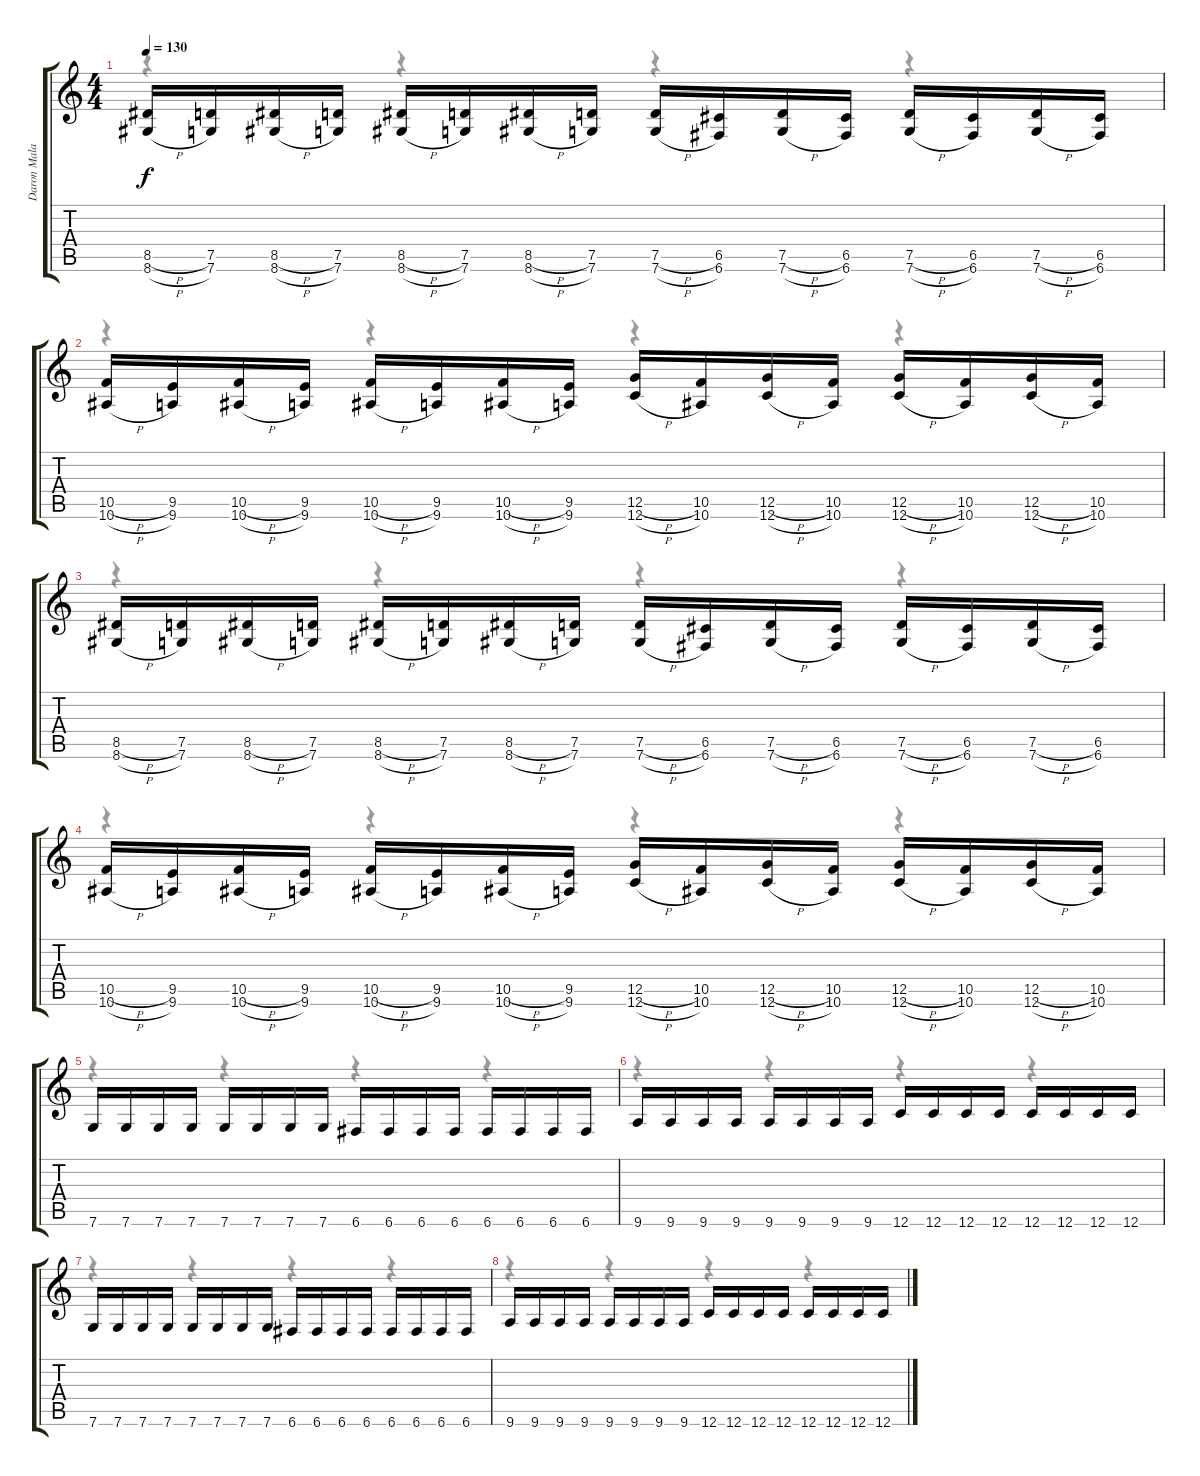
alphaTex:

\track ("Daron Malakian" "Daron Mala") {instrument distortionguitar}
\staff {score tabs}
\tuning (D4 A3 F3 C3 G2 C2) {hide}
\voice
\ts (4 4)
\tempo 130
\clef g2
\ks c
(8.5{h} 8.6{h}).16{dy f} (7.5 7.6).16 (8.5{h} 8.6{h}).16 (7.5 7.6).16 (8.5{h} 8.6{h}).16 (7.5 7.6).16 (8.5{h} 8.6{h}).16 (7.5 7.6).16 (7.5{h} 7.6{h}).16 (6.5 6.6).16 (7.5{h} 7.6{h}).16 (6.5 6.6).16 (7.5{h} 7.6{h}).16 (6.5 6.6).16 (7.5{h} 7.6{h}).16 (6.5 6.6).16 |
(10.5{h} 10.6{h}).16 (9.5 9.6).16 (10.5{h} 10.6{h}).16 (9.5 9.6).16 (10.5{h} 10.6{h}).16 (9.5 9.6).16 (10.5{h} 10.6{h}).16 (9.5 9.6).16 (12.5{h} 12.6{h}).16 (10.5 10.6).16 (12.5{h} 12.6{h}).16 (10.5 10.6).16 (12.5{h} 12.6{h}).16 (10.5 10.6).16 (12.5{h} 12.6{h}).16 (10.5 10.6).16 |
(8.5{h} 8.6{h}).16 (7.5 7.6).16 (8.5{h} 8.6{h}).16 (7.5 7.6).16 (8.5{h} 8.6{h}).16 (7.5 7.6).16 (8.5{h} 8.6{h}).16 (7.5 7.6).16 (7.5{h} 7.6{h}).16 (6.5 6.6).16 (7.5{h} 7.6{h}).16 (6.5 6.6).16 (7.5{h} 7.6{h}).16 (6.5 6.6).16 (7.5{h} 7.6{h}).16 (6.5 6.6).16 |
(10.5{h} 10.6{h}).16 (9.5 9.6).16 (10.5{h} 10.6{h}).16 (9.5 9.6).16 (10.5{h} 10.6{h}).16 (9.5 9.6).16 (10.5{h} 10.6{h}).16 (9.5 9.6).16 (12.5{h} 12.6{h}).16 (10.5 10.6).16 (12.5{h} 12.6{h}).16 (10.5 10.6).16 (12.5{h} 12.6{h}).16 (10.5 10.6).16 (12.5{h} 12.6{h}).16 (10.5 10.6).16 |
7.6.16 7.6.16 7.6.16 7.6.16 7.6.16 7.6.16 7.6.16 7.6.16 6.6.16 6.6.16 6.6.16 6.6.16 6.6.16 6.6.16 6.6.16 6.6.16 |
9.6.16 9.6.16 9.6.16 9.6.16 9.6.16 9.6.16 9.6.16 9.6.16 12.6.16 12.6.16 12.6.16 12.6.16 12.6.16 12.6.16 12.6.16 12.6.16 |
7.6.16 7.6.16 7.6.16 7.6.16 7.6.16 7.6.16 7.6.16 7.6.16 6.6.16 6.6.16 6.6.16 6.6.16 6.6.16 6.6.16 6.6.16 6.6.16 |
9.6.16 9.6.16 9.6.16 9.6.16 9.6.16 9.6.16 9.6.16 9.6.16 12.6.16 12.6.16 12.6.16 12.6.16 12.6.16 12.6.16 12.6.16 12.6.16
\voice
\clef g2
\ottava regular
\simile none
\ks c
r.4{dy f} r.4 r.4 r.4 |
r.4 r.4 r.4 r.4 |
r.4 r.4 r.4 r.4 |
r.4 r.4 r.4 r.4 |
r.4 r.4 r.4 r.4 |
r.4 r.4 r.4 r.4 |
r.4 r.4 r.4 r.4 |
r.4 r.4 r.4 r.4
